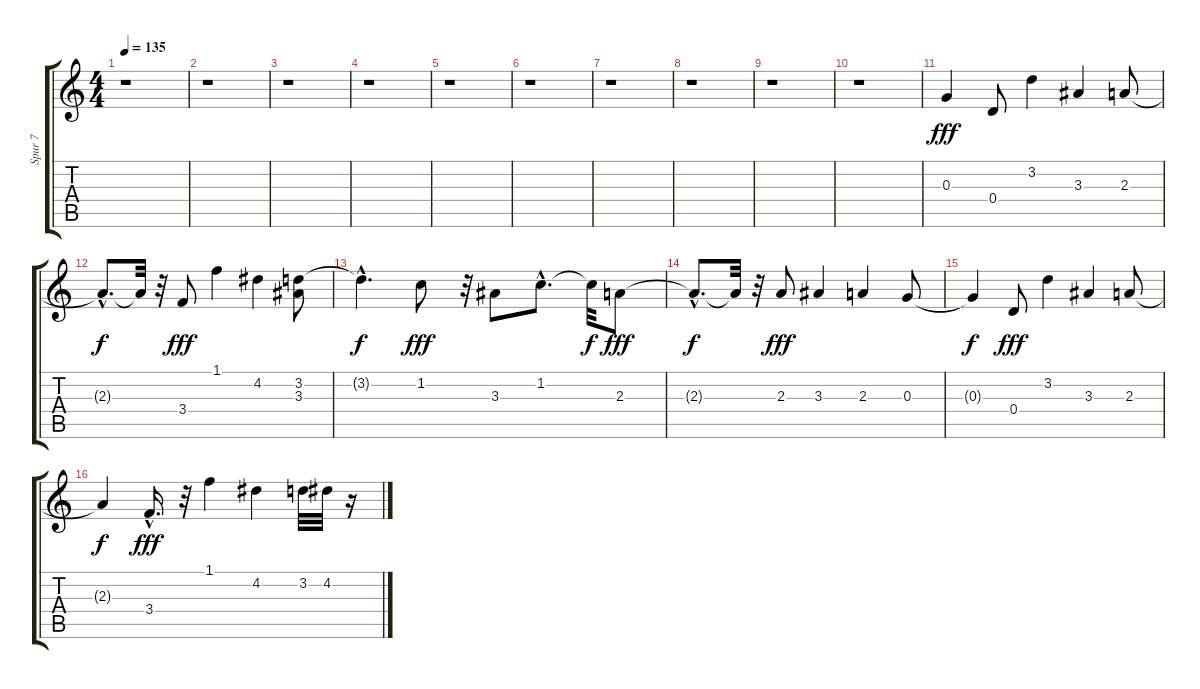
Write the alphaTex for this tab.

\track ("Spur 7" "Spur 7") {instrument electricguitarclean}
\staff {score tabs}
\tuning (E4 B3 G3 D3 A2 E2) {hide}
\ts (4 4)
\tempo 135
\clef g2
\ks c
r.1{dy fff} |
r.1 |
r.1 |
r.1 |
r.1 |
r.1 |
r.1 |
r.1 |
r.1 |
r.1 |
0.3.4{volume 10 instrument electricguitarclean} 0.4.8 3.2.4 3.3.4 2.3.8 |
2.3{hac t}.8{d dy f} 2.3{t}.32 r.32 3.4.8{dy fff} 1.1.4 4.2.4 (3.2 3.3).8 |
3.2{hac t}.4{d dy f} 1.2.8{dy fff} r.32 3.3.8 1.2{hac}.8{d} 1.2{t}.32{dy f} 2.3.8{dy fff} |
2.3{hac t}.8{d dy f} 2.3{t}.32 r.32 2.3.8{dy fff} 3.3.4 2.3.4 0.3.8 |
0.3{t}.4{dy f} 0.4.8{dy fff} 3.2.4 3.3.4 2.3.8 |
2.3{t}.4{dy f} 3.4{hac}.16{d dy fff} r.32 1.1.4 4.2.4 3.2.32 4.2.32 r.16
